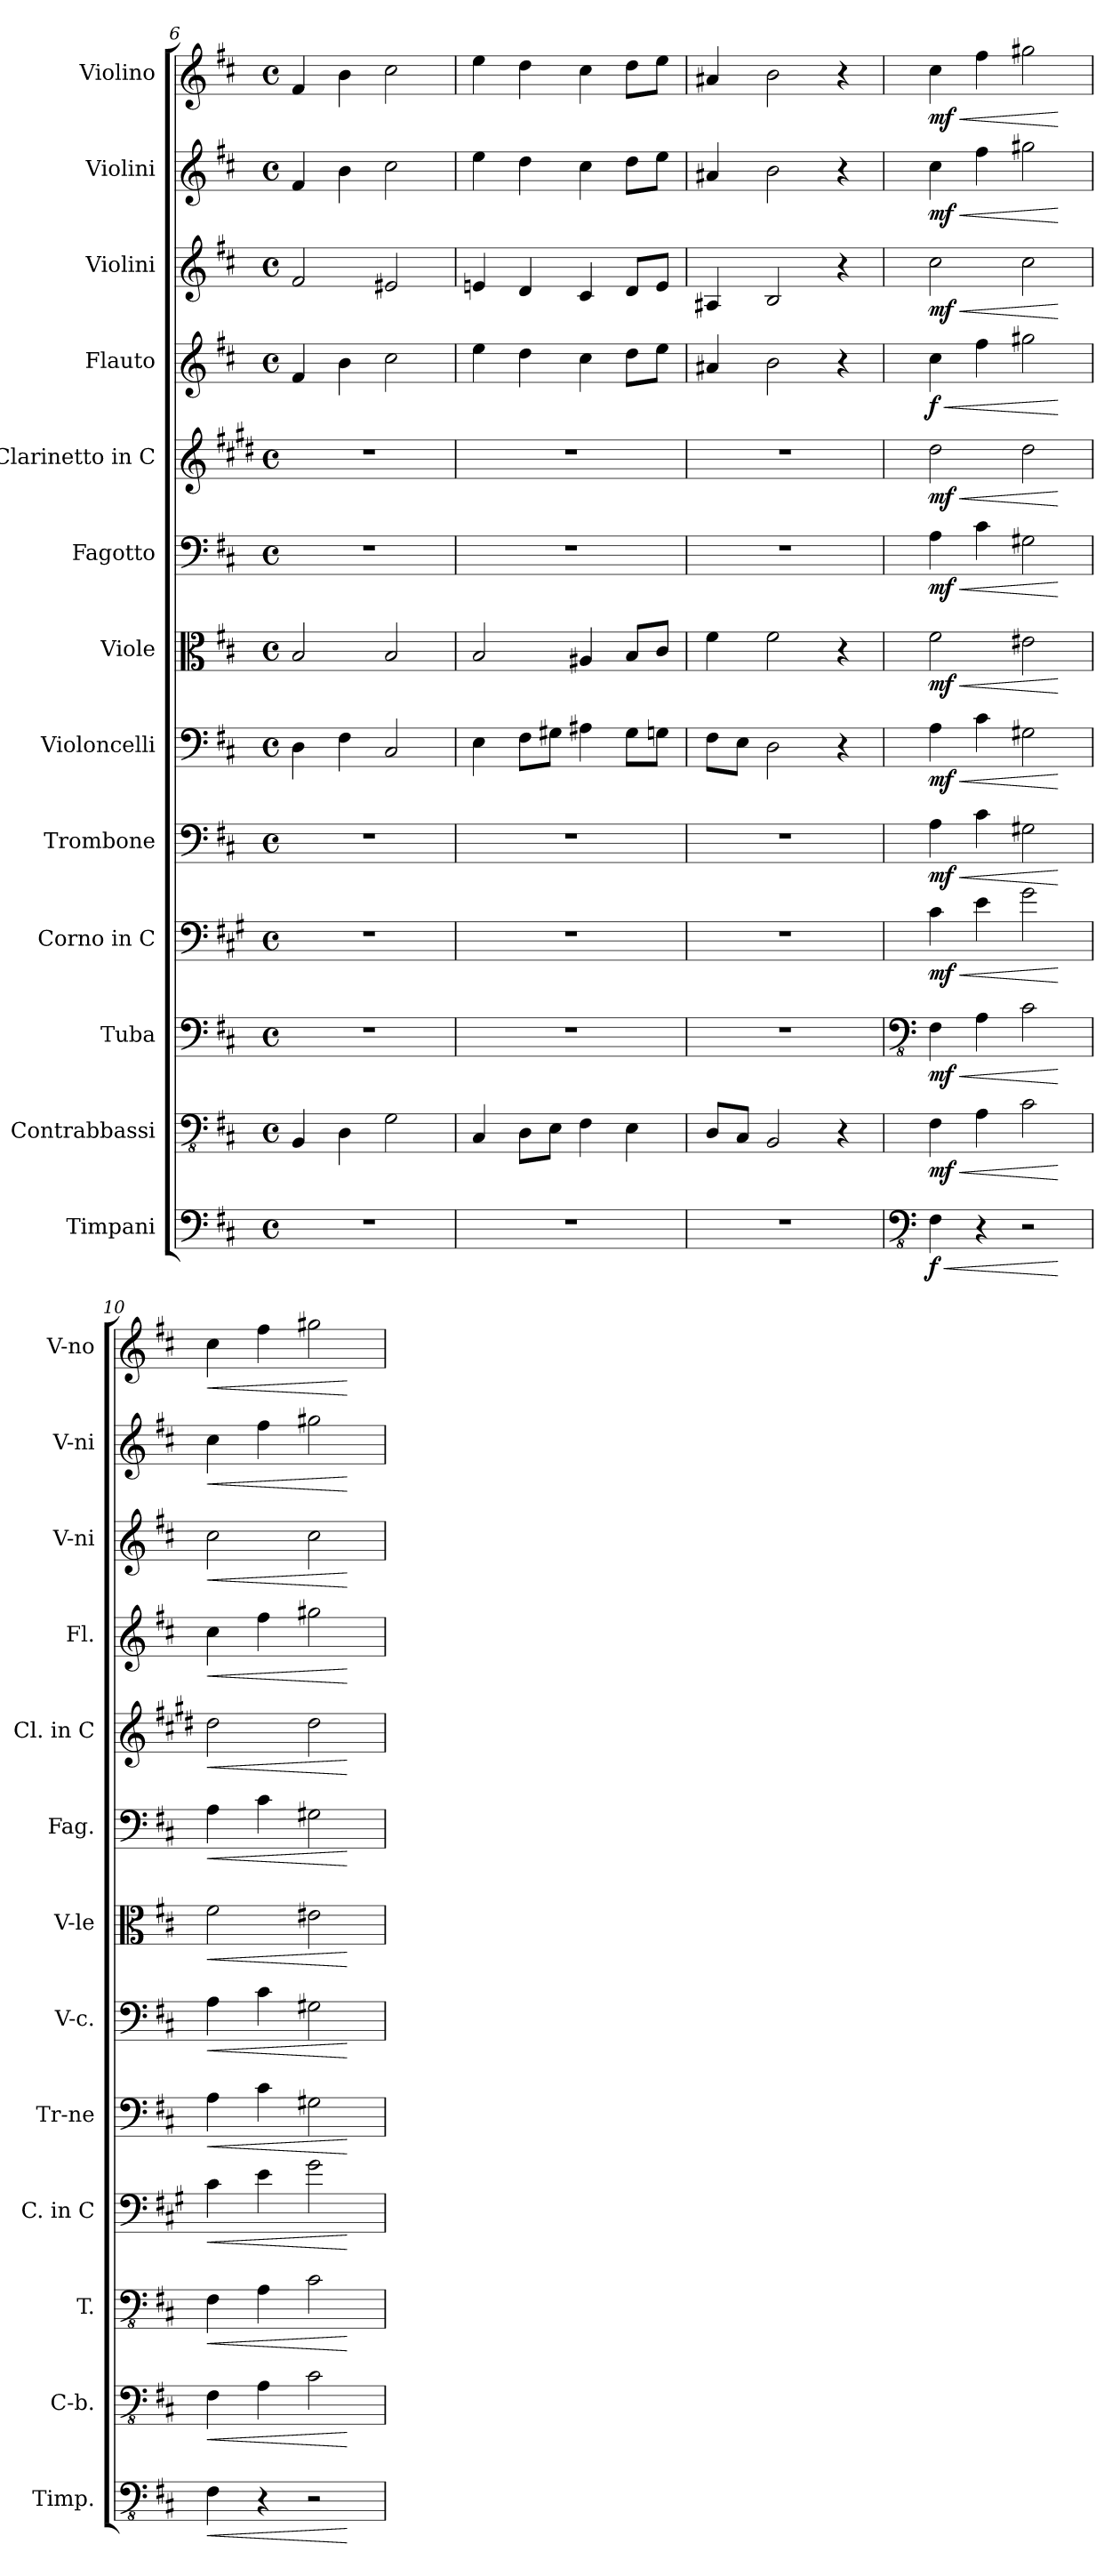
**kern	**dynam	**kern	**dynam	**kern	**dynam	**kern	**dynam	**kern	**dynam	**kern	**dynam	**kern	**dynam	**kern	**dynam	**kern	**dynam	**kern	**dynam	**kern	**dynam	**kern	**dynam	**kern	**dynam
*part13	*part13	*part12	*part12	*part11	*part11	*part10	*part10	*part9	*part9	*part8	*part8	*part7	*part7	*part6	*part6	*part5	*part5	*part4	*part4	*part3	*part3	*part2	*part2	*part1	*part1
*staff13	*staff13	*staff12	*staff12	*staff11	*staff11	*staff10	*staff10	*staff9	*staff9	*staff8	*staff8	*staff7	*staff7	*staff6	*staff6	*staff5	*staff5	*staff4	*staff4	*staff3	*staff3	*staff2	*staff2	*staff1	*staff1
*I"Timpani	*	*I"Contrabbassi	*	*I"Tuba	*	*I"Corno in C	*	*I"Trombone	*	*I"Violoncelli	*	*I"Viole	*	*I"Fagotto	*	*I"Clarinetto in C	*	*I"Flauto	*	*I"Violini	*	*I"Violini	*	*I"Violino	*
*I'Timp.	*	*I'C-b.	*	*I'T.	*	*I'C. in C	*	*I'Tr-ne	*	*I'V-c.	*	*I'V-le	*	*I'Fag.	*	*I'Cl. in C	*	*I'Fl.	*	*I'V-ni	*	*I'V-ni	*	*I'V-no	*
*clefF4	*	*clefFv4	*	*clefF4	*	*clefF4	*	*clefF4	*	*clefF4	*	*clefC3	*	*clefF4	*	*clefG2	*	*clefG2	*	*clefG2	*	*clefG2	*	*clefG2	*
*	*	*	*	*	*	*ITrd4c7	*	*	*	*	*	*	*	*	*	*ITrd1c2	*	*	*	*	*	*	*	*	*
*k[f#c#]	*	*k[f#c#]	*	*k[f#c#]	*	*k[f#c#]	*	*k[f#c#]	*	*k[f#c#]	*	*k[f#c#]	*	*k[f#c#]	*	*k[f#c#]	*	*k[f#c#]	*	*k[f#c#]	*	*k[f#c#]	*	*k[f#c#]	*
*M4/4	*	*M4/4	*	*M4/4	*	*M4/4	*	*M4/4	*	*M4/4	*	*M4/4	*	*M4/4	*	*M4/4	*	*M4/4	*	*M4/4	*	*M4/4	*	*M4/4	*
*met(c)	*	*met(c)	*	*met(c)	*	*met(c)	*	*met(c)	*	*met(c)	*	*met(c)	*	*met(c)	*	*met(c)	*	*met(c)	*	*met(c)	*	*met(c)	*	*met(c)	*
=6	=6	=6	=6	=6	=6	=6	=6	=6	=6	=6	=6	=6	=6	=6	=6	=6	=6	=6	=6	=6	=6	=6	=6	=6	=6
1r	.	4BBB/	.	1r	.	1r	.	1r	.	4D\	.	2B/	.	1r	.	1r	.	4f#/	.	2f#/	.	4f#/	.	4f#/	.
.	.	4DD\	.	.	.	.	.	.	.	4F#\	.	.	.	.	.	.	.	4b\	.	.	.	4b\	.	4b\	.
.	.	2GG\	.	.	.	.	.	.	.	2C#/	.	2B/	.	.	.	.	.	2cc#\	.	2e#X/	.	2cc#\	.	2cc#\	.
=7	=7	=7	=7	=7	=7	=7	=7	=7	=7	=7	=7	=7	=7	=7	=7	=7	=7	=7	=7	=7	=7	=7	=7	=7	=7
1r	.	4CC#/	.	1r	.	1r	.	1r	.	4E\	.	2B/	.	1r	.	1r	.	4ee\	.	4en/	.	4ee\	.	4ee\	.
.	.	8DD\L	.	.	.	.	.	.	.	8F#\L	.	.	.	.	.	.	.	4dd\	.	4d/	.	4dd\	.	4dd\	.
.	.	8EE\J	.	.	.	.	.	.	.	8G#X\J	.	.	.	.	.	.	.	.	.	.	.	.	.	.	.
.	.	4FF#\	.	.	.	.	.	.	.	4A#X\	.	4A#X/	.	.	.	.	.	4cc#\	.	4c#/	.	4cc#\	.	4cc#\	.
.	.	4EE\	.	.	.	.	.	.	.	8G#\L	.	8B/L	.	.	.	.	.	8dd\L	.	8d/L	.	8dd\L	.	8dd\L	.
.	.	.	.	.	.	.	.	.	.	8Gn\J	.	8c#/J	.	.	.	.	.	8ee\J	.	8e/J	.	8ee\J	.	8ee\J	.
=8	=8	=8	=8	=8	=8	=8	=8	=8	=8	=8	=8	=8	=8	=8	=8	=8	=8	=8	=8	=8	=8	=8	=8	=8	=8
1r	.	8DD/L	.	1r	.	1r	.	1r	.	8F#\L	.	4f#\	.	1r	.	1r	.	4a#X/	.	4A#X/	.	4a#X/	.	4a#X/	.
.	.	8CC#/J	.	.	.	.	.	.	.	8E\J	.	.	.	.	.	.	.	.	.	.	.	.	.	.	.
.	.	2BBB/	.	.	.	.	.	.	.	2D\	.	2f#\	.	.	.	.	.	2b\	.	2B/	.	2b\	.	2b\	.
.	.	4r	.	.	.	.	.	.	.	4r	.	4r	.	.	.	.	.	4r	.	4r	.	4r	.	4r	.
!!LO:PB:g=z
=9	=9	=9	=9	=9	=9	=9	=9	=9	=9	=9	=9	=9	=9	=9	=9	=9	=9	=9	=9	=9	=9	=9	=9	=9	=9
*clefFv4	*	*	*	*clefFv4	*	*	*	*	*	*	*	*	*	*	*	*	*	*	*	*	*	*	*	*	*
!	!LO:HP:b	!	!LO:HP:b	!	!LO:HP:b	!	!LO:HP:b	!	!LO:HP:b	!	!LO:HP:b	!	!LO:HP:b	!	!LO:HP:b	!	!LO:HP:b	!	!LO:HP:b	!	!LO:HP:b	!	!LO:HP:b	!	!LO:HP:b
!	!LO:DY:n=1:b	!	!LO:DY:n=1:b	!	!LO:DY:n=1:b	!	!LO:DY:n=1:b	!	!LO:DY:n=1:b	!	!LO:DY:n=1:b	!	!LO:DY:n=1:b	!	!LO:DY:n=1:b	!	!LO:DY:n=1:b	!	!LO:DY:n=1:b	!	!LO:DY:n=1:b	!	!LO:DY:n=1:b	!	!LO:DY:n=1:b
4FF#\	< f	4FF#\	< mf	4FF#\	< mf	4F#\	< mf	4A\	< mf	4A\	< mf	2f#\	< mf	4A\	< mf	2cc#\	< mf	4cc#\	< f	2cc#\	< mf	4cc#\	< mf	4cc#\	< mf
4r	.	4AA\	.	4AA\	.	4A\	.	4c#\	.	4c#\	.	.	.	4c#\	.	.	.	4ff#\	.	.	.	4ff#\	.	4ff#\	.
2r	.	2C#\	.	2C#\	.	2c#\	.	2G#X\	.	2G#X\	.	2e#X\	.	2G#X\	.	2cc#\	.	2gg#X\	.	2cc#\	.	2gg#X\	.	2gg#X\	.
.	[	.	[	.	[	.	[	.	[	.	[	.	[	.	[	.	[	.	[	.	[	.	[	.	[
=10	=10	=10	=10	=10	=10	=10	=10	=10	=10	=10	=10	=10	=10	=10	=10	=10	=10	=10	=10	=10	=10	=10	=10	=10	=10
!	!LO:HP:b	!	!LO:HP:b	!	!LO:HP:b	!	!LO:HP:b	!	!LO:HP:b	!	!LO:HP:b	!	!LO:HP:b	!	!LO:HP:b	!	!LO:HP:b	!	!LO:HP:b	!	!LO:HP:b	!	!LO:HP:b	!	!LO:HP:b
4FF#\	<	4FF#\	<	4FF#\	<	4F#\	<	4A\	<	4A\	<	2f#\	<	4A\	<	2cc#\	<	4cc#\	<	2cc#\	<	4cc#\	<	4cc#\	<
4r	.	4AA\	.	4AA\	.	4A\	.	4c#\	.	4c#\	.	.	.	4c#\	.	.	.	4ff#\	.	.	.	4ff#\	.	4ff#\	.
2r	.	2C#\	.	2C#\	.	2c#\	.	2G#X\	.	2G#X\	.	2e#X\	.	2G#X\	.	2cc#\	.	2gg#X\	.	2cc#\	.	2gg#X\	.	2gg#X\	.
.	[	.	[	.	[	.	[	.	[	.	[	.	[	.	[	.	[	.	[	.	[	.	[	.	[
=	=	=	=	=	=	=	=	=	=	=	=	=	=	=	=	=	=	=	=	=	=	=	=	=	=
*-	*-	*-	*-	*-	*-	*-	*-	*-	*-	*-	*-	*-	*-	*-	*-	*-	*-	*-	*-	*-	*-	*-	*-	*-	*-
